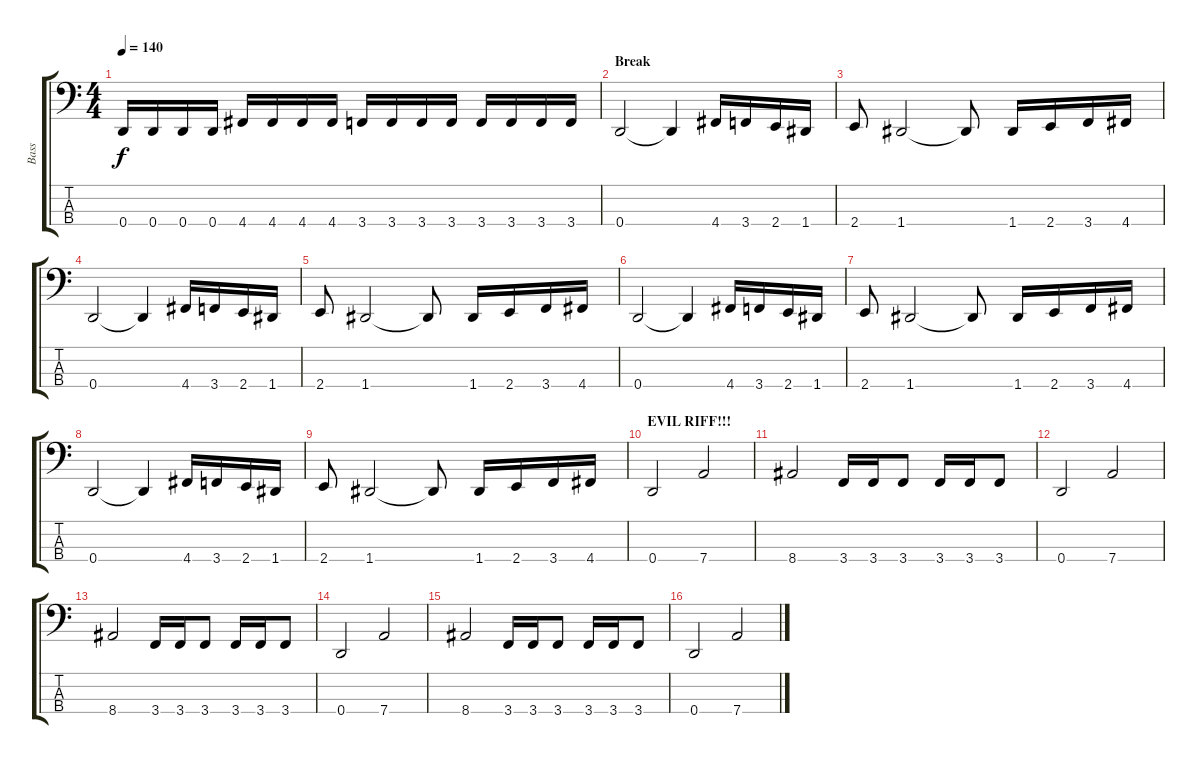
\track ("Bass" "Bass") {instrument electricbasspick}
\staff {score tabs}
\tuning (F2 C2 G1 D1) {hide}
\ts (4 4)
\tempo 140
\clef f4
\ks c
0.4.16{dy f} 0.4.16 0.4.16 0.4.16 4.4.16 4.4.16 4.4.16 4.4.16 3.4.16 3.4.16 3.4.16 3.4.16 3.4.16 3.4.16 3.4.16 3.4.16 |
\section ("" "Break")
0.4.2 0.4{t}.4 4.4.16 3.4.16 2.4.16 1.4.16 |
2.4.8 1.4.2 1.4{t}.8 1.4.16 2.4.16 3.4.16 4.4.16 |
0.4.2 0.4{t}.4 4.4.16 3.4.16 2.4.16 1.4.16 |
2.4.8 1.4.2 1.4{t}.8 1.4.16 2.4.16 3.4.16 4.4.16 |
0.4.2 0.4{t}.4 4.4.16 3.4.16 2.4.16 1.4.16 |
2.4.8 1.4.2 1.4{t}.8 1.4.16 2.4.16 3.4.16 4.4.16 |
0.4.2 0.4{t}.4 4.4.16 3.4.16 2.4.16 1.4.16 |
2.4.8 1.4.2 1.4{t}.8 1.4.16 2.4.16 3.4.16 4.4.16 |
\section ("" "EVIL RIFF!!!")
0.4.2 7.4.2 |
8.4.2 3.4.16 3.4.16 3.4.8 3.4.16 3.4.16 3.4.8 |
0.4.2 7.4.2 |
8.4.2 3.4.16 3.4.16 3.4.8 3.4.16 3.4.16 3.4.8 |
0.4.2 7.4.2 |
8.4.2 3.4.16 3.4.16 3.4.8 3.4.16 3.4.16 3.4.8 |
0.4.2 7.4.2
